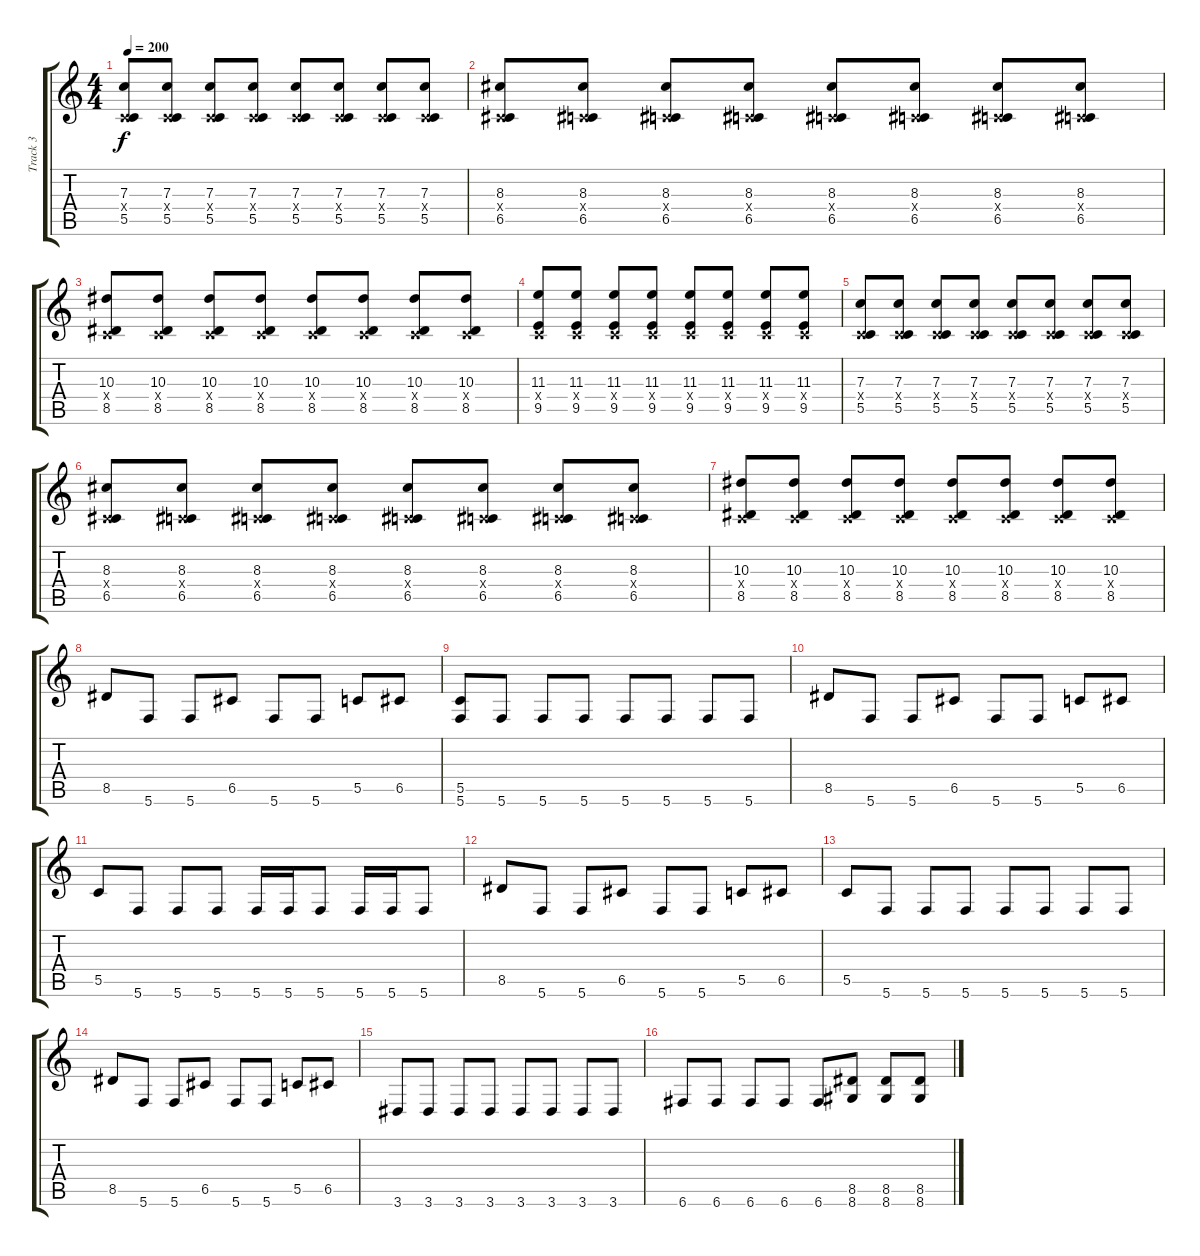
\track ("Track 3" "Track 3") {instrument distortionguitar}
\staff {score tabs}
\tuning (D4 A3 F3 C3 G2 C2) {hide}
\ts (4 4)
\tempo 200
\clef g2
\ks c
(7.3 0.4{x} 5.5).8{dy f} (7.3 0.4{x} 5.5).8 (7.3 0.4{x} 5.5).8 (7.3 0.4{x} 5.5).8 (7.3 0.4{x} 5.5).8 (7.3 0.4{x} 5.5).8 (7.3 0.4{x} 5.5).8 (7.3 0.4{x} 5.5).8 |
(8.3 0.4{x} 6.5).8 (8.3 0.4{x} 6.5).8 (8.3 0.4{x} 6.5).8 (8.3 0.4{x} 6.5).8 (8.3 0.4{x} 6.5).8 (8.3 0.4{x} 6.5).8 (8.3 0.4{x} 6.5).8 (8.3 0.4{x} 6.5).8 |
(10.3 0.4{x} 8.5).8 (10.3 0.4{x} 8.5).8 (10.3 0.4{x} 8.5).8 (10.3 0.4{x} 8.5).8 (10.3 0.4{x} 8.5).8 (10.3 0.4{x} 8.5).8 (10.3 0.4{x} 8.5).8 (10.3 0.4{x} 8.5).8 |
(11.3 0.4{x} 9.5).8 (11.3 0.4{x} 9.5).8 (11.3 0.4{x} 9.5).8 (11.3 0.4{x} 9.5).8 (11.3 0.4{x} 9.5).8 (11.3 0.4{x} 9.5).8 (11.3 0.4{x} 9.5).8 (11.3 0.4{x} 9.5).8 |
(7.3 0.4{x} 5.5).8 (7.3 0.4{x} 5.5).8 (7.3 0.4{x} 5.5).8 (7.3 0.4{x} 5.5).8 (7.3 0.4{x} 5.5).8 (7.3 0.4{x} 5.5).8 (7.3 0.4{x} 5.5).8 (7.3 0.4{x} 5.5).8 |
(8.3 0.4{x} 6.5).8 (8.3 0.4{x} 6.5).8 (8.3 0.4{x} 6.5).8 (8.3 0.4{x} 6.5).8 (8.3 0.4{x} 6.5).8 (8.3 0.4{x} 6.5).8 (8.3 0.4{x} 6.5).8 (8.3 0.4{x} 6.5).8 |
(10.3 0.4{x} 8.5).8 (10.3 0.4{x} 8.5).8 (10.3 0.4{x} 8.5).8 (10.3 0.4{x} 8.5).8 (10.3 0.4{x} 8.5).8 (10.3 0.4{x} 8.5).8 (10.3 0.4{x} 8.5).8 (10.3 0.4{x} 8.5).8 |
8.5.8 5.6.8 5.6.8 6.5.8 5.6.8 5.6.8 5.5.8 6.5.8 |
(5.5 5.6).8 5.6.8 5.6.8 5.6.8 5.6.8 5.6.8 5.6.8 5.6.8 |
8.5.8 5.6.8 5.6.8 6.5.8 5.6.8 5.6.8 5.5.8 6.5.8 |
5.5.8 5.6.8 5.6.8 5.6.8 5.6.16 5.6.16 5.6.8 5.6.16 5.6.16 5.6.8 |
8.5.8 5.6.8 5.6.8 6.5.8 5.6.8 5.6.8 5.5.8 6.5.8 |
5.5.8 5.6.8 5.6.8 5.6.8 5.6.8 5.6.8 5.6.8 5.6.8 |
8.5.8 5.6.8 5.6.8 6.5.8 5.6.8 5.6.8 5.5.8 6.5.8 |
3.6.8 3.6.8 3.6.8 3.6.8 3.6.8 3.6.8 3.6.8 3.6.8 |
6.6.8 6.6.8 6.6.8 6.6.8 6.6.8 (8.5 8.6).8 (8.5 8.6).8 (8.5 8.6).8
